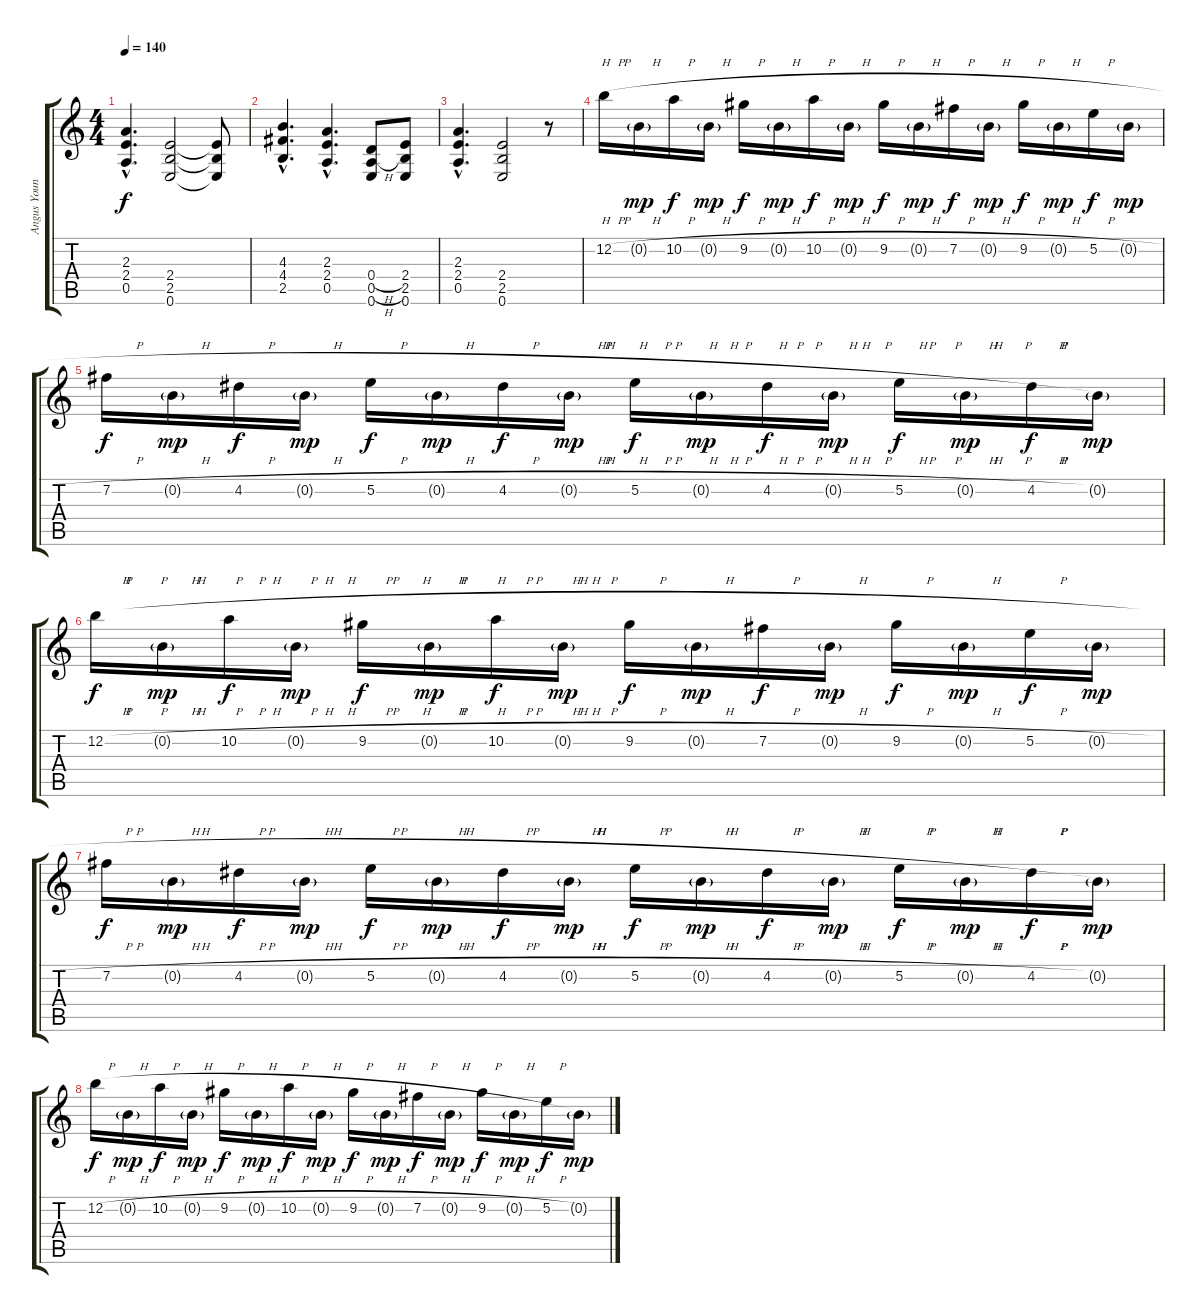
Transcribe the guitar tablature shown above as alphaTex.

\track ("Angus Young" "Angus Youn") {instrument distortionguitar}
\staff {score tabs}
\tuning (E4 B3 G3 D3 A2 E2) {hide}
\ts (4 4)
\tempo 140
\clef g2
\ks c
(2.3{hac} 2.4{hac} 0.5{hac}).4{d dy f} (2.4 2.5 0.6).2 (2.4{t} 2.5{t} 0.6{t}).8 |
(4.3{hac} 4.4{hac} 2.5{hac}).4{d} (2.3{hac} 2.4{hac} 0.5{hac}).4{d} (0.4{h} 0.5{h} 0.6).8 (2.4 2.5 0.6).8 |
(2.3{hac} 2.4{hac} 0.5{hac}).4{d} (2.4 2.5 0.6).2 r.8 |
12.2{h}.16{volume 12} 0.2{h g}.16{dy mp} 10.2{h}.16{dy f} 0.2{h g}.16{dy mp} 9.2{h}.16{dy f} 0.2{h g}.16{dy mp} 10.2{h}.16{dy f} 0.2{h g}.16{dy mp} 9.2{h}.16{dy f} 0.2{h g}.16{dy mp} 7.2{h}.16{dy f} 0.2{h g}.16{dy mp} 9.2{h}.16{dy f} 0.2{h g}.16{dy mp} 5.2{h}.16{dy f} 0.2{h g}.16{dy mp} |
7.2{h}.16{dy f} 0.2{h g}.16{dy mp} 4.2{h}.16{dy f} 0.2{h g}.16{dy mp} 5.2{h}.16{dy f} 0.2{h g}.16{dy mp} 4.2{h}.16{dy f} 0.2{h g}.16{dy mp} 5.2{h}.16{dy f} 0.2{h g}.16{dy mp} 4.2{h}.16{dy f} 0.2{h g}.16{dy mp} 5.2{h}.16{dy f} 0.2{h g}.16{dy mp} 4.2{h}.16{dy f} 0.2{g}.16{dy mp} |
12.2{h}.16{dy f} 0.2{h g}.16{dy mp} 10.2{h}.16{dy f} 0.2{h g}.16{dy mp} 9.2{h}.16{dy f} 0.2{h g}.16{dy mp} 10.2{h}.16{dy f} 0.2{h g}.16{dy mp} 9.2{h}.16{dy f} 0.2{h g}.16{dy mp} 7.2{h}.16{dy f} 0.2{h g}.16{dy mp} 9.2{h}.16{dy f} 0.2{h g}.16{dy mp} 5.2{h}.16{dy f} 0.2{h g}.16{dy mp} |
7.2{h}.16{dy f} 0.2{h g}.16{dy mp} 4.2{h}.16{dy f} 0.2{h g}.16{dy mp} 5.2{h}.16{dy f} 0.2{h g}.16{dy mp} 4.2{h}.16{dy f} 0.2{h g}.16{dy mp} 5.2{h}.16{dy f} 0.2{h g}.16{dy mp} 4.2{h}.16{dy f} 0.2{h g}.16{dy mp} 5.2{h}.16{dy f} 0.2{h g}.16{dy mp} 4.2{h}.16{dy f} 0.2{g}.16{dy mp} |
12.2{h}.16{dy f} 0.2{h g}.16{dy mp} 10.2{h}.16{dy f} 0.2{h g}.16{dy mp} 9.2{h}.16{dy f} 0.2{h g}.16{dy mp} 10.2{h}.16{dy f} 0.2{h g}.16{dy mp} 9.2{h}.16{dy f} 0.2{h g}.16{dy mp} 7.2{h}.16{dy f} 0.2{h g}.16{dy mp} 9.2{h}.16{dy f} 0.2{h g}.16{dy mp} 5.2{h}.16{dy f} 0.2{h g}.16{dy mp}
